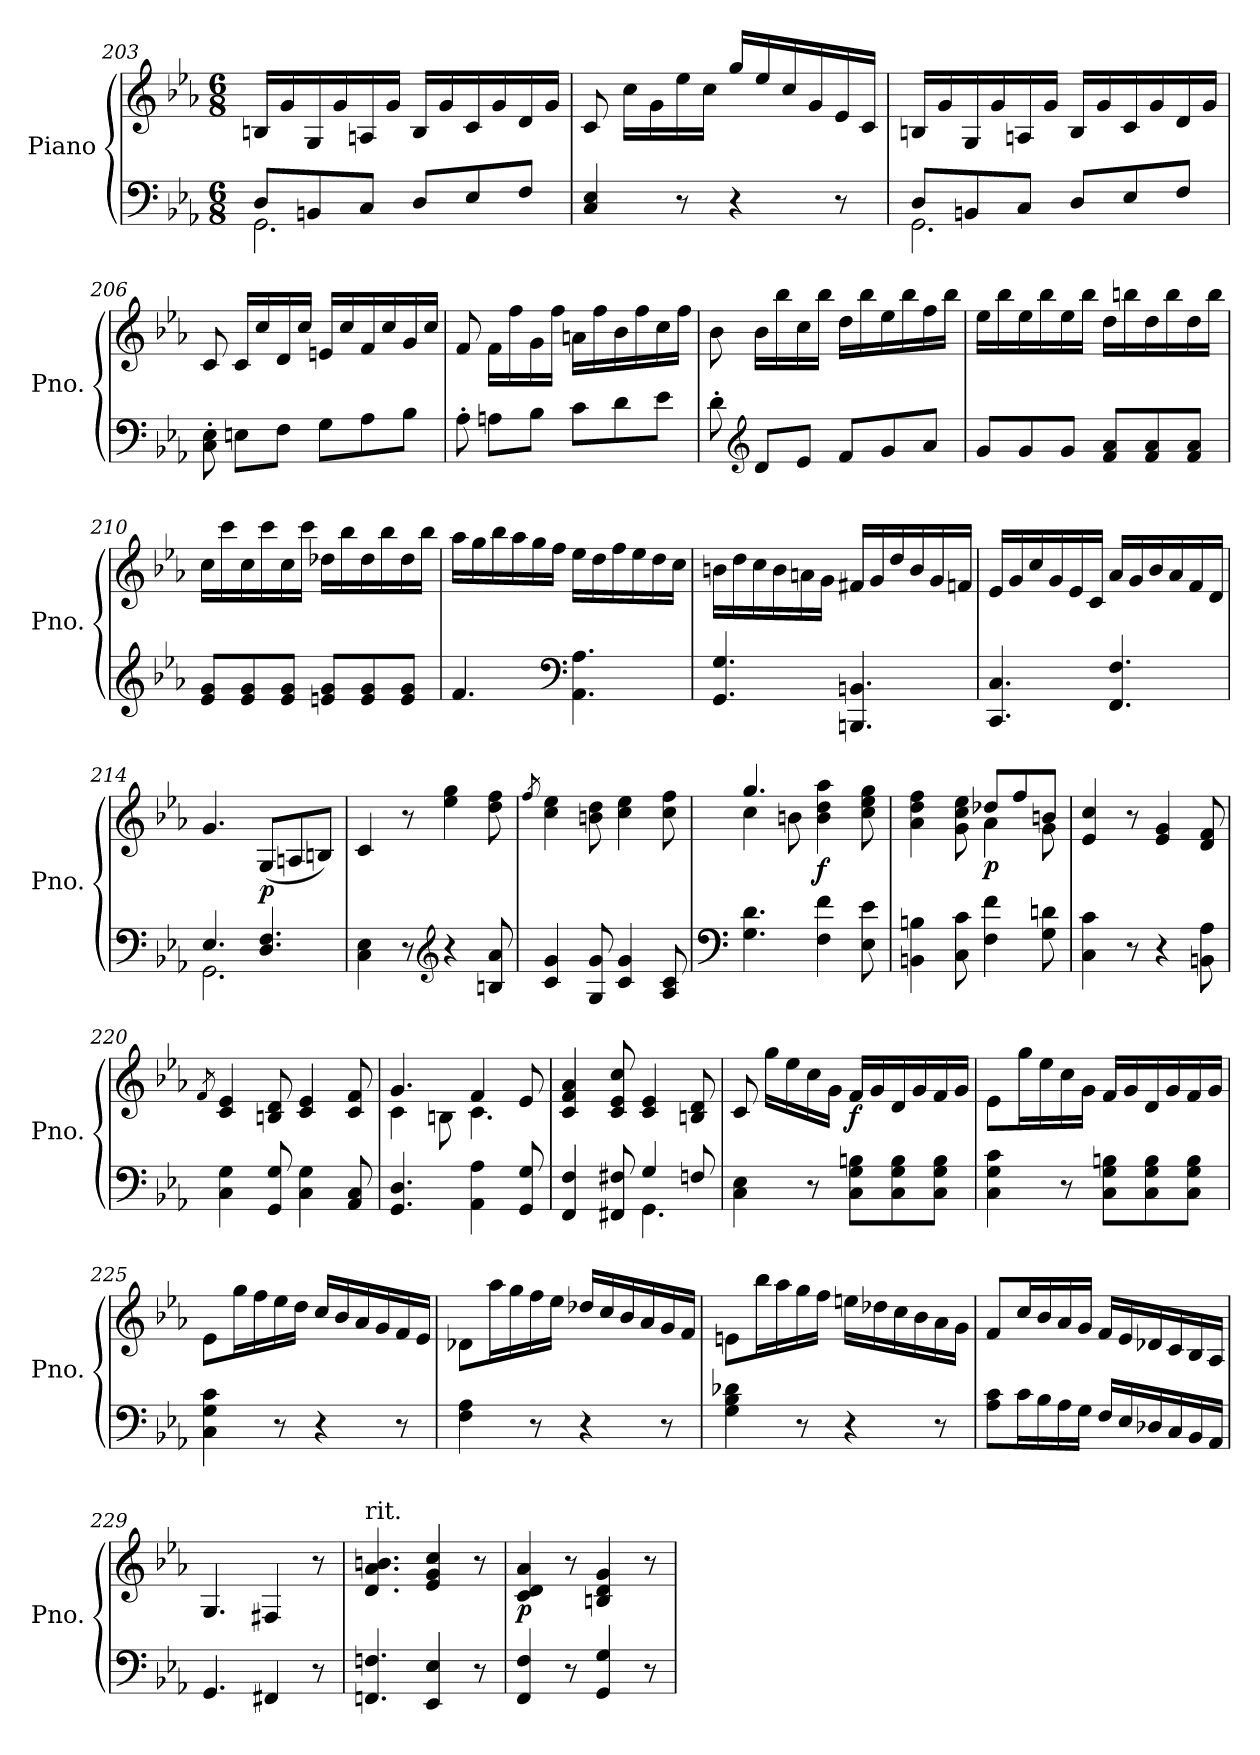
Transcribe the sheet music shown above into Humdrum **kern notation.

**kern	**kern	**dynam
*part1	*part1	*part1
*staff2	*staff1	*staff1/2
*I"Piano	*	*
*I'Pno.	*	*
!!LO:LB:g=z
*clefF4	*clefG2	*
*k[b-e-a-]	*k[b-e-a-]	*
*E-:	*E-:	*
*M6/8	*M6/8	*
=203	=203	=203
*^	*	*
8D/L	2.GG\	16Bn/LL	.
.	.	16g/	.
8BBn/	.	16G/	.
.	.	16g/	.
8C/J	.	16An/	.
.	.	16g/JJ	.
8D/L	.	16B/LL	.
.	.	16g/	.
8E-/	.	16c/	.
.	.	16g/	.
8F/J	.	16d/	.
.	.	16g/JJ	.
*v	*v	*	*
=204	=204	=204
4C/ 4E-/	8c/	.
.	16cc\LL	.
.	16g\	.
8r	16ee-\	.
.	16cc\JJ	.
4r	16gg/LL	.
.	16ee-/	.
.	16cc/	.
.	16g/	.
8r	16e-/	.
.	16c/JJ	.
=205	=205	=205
*^	*	*
8D/L	2.GG\	16Bn/LL	.
.	.	16g/	.
8BBn/	.	16G/	.
.	.	16g/	.
8C/J	.	16An/	.
.	.	16g/JJ	.
8D/L	.	16B/LL	.
.	.	16g/	.
8E-/	.	16c/	.
.	.	16g/	.
8F/J	.	16d/	.
.	.	16g/JJ	.
*v	*v	*	*
!!LO:LB:g=z
=206	=206	=206
8C\' 8E-\'	8c/	.
8En\L	16c/LL	.
.	16cc/	.
8F\J	16d/	.
.	16cc/JJ	.
8G\L	16en/LL	.
.	16cc/	.
8A-\	16f/	.
.	16cc/	.
8B-\J	16g/	.
.	16cc/JJ	.
!!LO:LB:g=z
=207	=207	=207
8A-'\	8f/	.
8An\L	16f\LL	.
.	16ff\	.
8B-\J	16g\	.
.	16ff\JJ	.
8c\L	16an\LL	.
.	16ff\	.
8d\	16b-\	.
.	16ff\	.
8e-\J	16cc\	.
.	16ff\JJ	.
=208	=208	=208
8d'\	8b-\	.
*clefG2	*	*
8d/L	16b-\LL	.
.	16bb-\	.
8e-/J	16cc\	.
.	16bb-\JJ	.
8f/L	16dd\LL	.
.	16bb-\	.
8g/	16ee-\	.
.	16bb-\	.
8a-/J	16ff\	.
.	16bb-\JJ	.
=209	=209	=209
8g/L	16ee-\LL	.
.	16bb-\	.
8g/	16ee-\	.
.	16bb-\	.
8g/J	16ee-\	.
.	16bb-\JJ	.
8f/ 8a-/L	16dd\LL	.
.	16bbn\	.
8f/ 8a-/	16dd\	.
.	16bb\	.
8f/ 8a-/J	16dd\	.
.	16bb\JJ	.
!!LO:LB:g=z
=210	=210	=210
8e-/ 8g/L	16cc\LL	.
.	16ccc\	.
8e-/ 8g/	16cc\	.
.	16ccc\	.
8e-/ 8g/J	16cc\	.
.	16ccc\JJ	.
8en/ 8g/L	16dd-X\LL	.
.	16bb-\	.
8e/ 8g/	16dd-\	.
.	16bb-\	.
8e/ 8g/J	16dd-\	.
.	16bb-\JJ	.
!!LO:PB:g=z
=211	=211	=211
4.f/	16aa-\LL	.
.	16gg\	.
.	16bb-\	.
.	16aa-\	.
.	16gg\	.
.	16ff\JJ	.
*clefF4	*	*
4.AA-\ 4.A-\	16ee-\LL	.
.	16dd\	.
.	16ff\	.
.	16ee-\	.
.	16dd\	.
.	16cc\JJ	.
=212	=212	=212
4.GG/ 4.G/	16bn\LL	.
.	16dd\	.
.	16cc\	.
.	16b\	.
.	16an\	.
.	16g\JJ	.
4.BBBn/ 4.BBn/	16f#X/LL	.
.	16g/	.
.	16dd/	.
.	16b/	.
.	16g/	.
.	16fn/JJ	.
=213	=213	=213
4.CC/ 4.C/	16e-/LL	.
.	16g/	.
.	16cc/	.
.	16g/	.
.	16e-/	.
.	16c/JJ	.
4.FF/ 4.F/	16a-/LL	.
.	16g/	.
.	16b-/	.
.	16a-/	.
.	16f/	.
.	16d/JJ	.
=214	=214	=214
*^	*	*
4.E-/	2.GG\	4.g/	.
!	!	!	!LO:DY:b
4.D/ 4.F/	.	(8G/L	p
.	.	8An/	.
.	.	8Bn/J)	.
*v	*v	*	*
!!LO:LB:g=z
=215	=215	=215
4C\ 4E-\	4c/	.
8r	8r	.
*clefG2	*	*
4r	4ee-\ 4gg\	.
8Bn/ 8a-/	8dd\ 8ff\	.
!!LO:LB:g=z
=216	=216	=216
.	8qff/	.
4c/ 4g/	4cc\ 4ee-\	.
8G/ 8g/	8bn\ 8dd\	.
4c/ 4g/	4cc\ 4ee-\	.
8A-/ 8c/	8cc\ 8ff\	.
=217	=217	=217
*clefF4	*	*
*	*^	*
4.G\ 4.d\	4.gg/	4cc\	.
.	.	8bn\	.
!	!	!	!LO:DY:b
4F\ 4f\	4b\ 4dd\ 4aa-\	4.ryy	f
8E-\ 8e-\	8cc\ 8ee-\ 8gg\	.	.
=218	=218	=218	=218
4BBn\ 4Bn\	4a-\ 4dd\ 4ff\	4.ryy	.
8C\ 8c\	8g\ 8cc\ 8ee-\	.	.
!	!	!	!LO:DY:b
4F\ 4f\	8dd-X/L	4a-\	p
.	8ff/	.	.
8G\ 8dn\	8bn/J	8g\	.
*	*v	*v	*
=219	=219	=219
4C\ 4c\	4e-/ 4cc/	.
8r	8r	.
4r	4e-/ 4g/	.
8BBn\ 8A-\	8d/ 8f/	.
=220	=220	=220
.	8qf/	.
4C\ 4G\	4c/ 4e-/	.
8GG/ 8G/	8Bn/ 8d/	.
4C\ 4G\	4c/ 4e-/	.
8AA-/ 8C/	8c/ 8f/	.
=221	=221	=221
*	*^	*
4.GG/ 4.D/	4.g/	4c\	.
.	.	8Bn\	.
4AA-\ 4A-\	4f/	4.c\	.
8GG/ 8G/	8e-/	.	.
*	*v	*v	*
!!LO:LB:g=z
=222	=222	=222
*^	*	*
4FF/ 4F/	4.ryy	4c/ 4f/ 4a-/	.
8FF#X/ 8F#X/	.	8c/ 8e-/ 8cc/	.
4G/	4.GG\	4c/ 4e-/	.
8Fn/	.	8Bn/ 8d/	.
*v	*v	*	*
!!LO:LB:g=z
=223	=223	=223
4C\ 4E-\	8c/	.
.	16gg\LL	.
.	16ee-\	.
8r	16cc\	.
.	16g\JJ	.
!	!	!LO:DY:b
8C\ 8G\ 8Bn\L	16f/LL	f
.	16g/	.
8C\ 8G\ 8B\	16d/	.
.	16g/	.
8C\ 8G\ 8B\J	16f/	.
.	16g/JJ	.
=224	=224	=224
4C\ 4G\ 4c\	8e-\L	.
.	16gg\L	.
.	16ee-\	.
8r	16cc\	.
.	16g\JJ	.
8C\ 8G\ 8Bn\L	16f/LL	.
.	16g/	.
8C\ 8G\ 8B\	16d/	.
.	16g/	.
8C\ 8G\ 8B\J	16f/	.
.	16g/JJ	.
=225	=225	=225
4C\ 4G\ 4c\	8e-\L	.
.	16gg\L	.
.	16ff\	.
8r	16ee-\	.
.	16dd\JJ	.
4r	16cc/LL	.
.	16b-/	.
.	16a-/	.
.	16g/	.
8r	16f/	.
.	16e-/JJ	.
=226	=226	=226
4F\ 4A-\	8d-X\L	.
.	16aa-\L	.
.	16gg\	.
8r	16ff\	.
.	16ee-\JJ	.
4r	16dd-X/LL	.
.	16cc/	.
.	16b-/	.
.	16a-/	.
8r	16g/	.
.	16f/JJ	.
!!LO:LB:g=z
=227	=227	=227
4G\ 4B-\ 4d-X\	8en\L	.
.	16bb-\L	.
.	16aa-\	.
8r	16gg\	.
.	16ff\JJ	.
4r	16een\LL	.
.	16dd-X\	.
.	16cc\	.
.	16b-\	.
8r	16a-\	.
.	16g\JJ	.
=228	=228	=228
8A-\ 8c\L	8f/L	.
16c\L	16cc/L	.
16B-\	16b-/	.
16A-\	16a-/	.
16G\JJ	16g/JJ	.
16F/LL	16f/LL	.
16E-/	16e-/	.
16D-X/	16d-X/	.
16C/	16c/	.
16BB-/	16B-/	.
16AA-/JJ	16A-/JJ	.
=229	=229	=229
4.GG/	4.G/	.
4FF#X/	4F#X/	.
8r	8r	.
=230	=230	=230
!	!LO:TX:a:t=rit.	!
4.FFn/ 4.Fn/	4.d/ 4.a-/ 4.bn/	.
4EE-/ 4E-/	4e-/ 4g/ 4cc/	.
8r	8r	.
=231	=231	=231
!	!	!LO:DY:b
4FF/ 4F/	4c/ 4d/ 4a-/	p
8r	8r	.
4GG/ 4G/	4Bn/ 4d/ 4g/	.
8r	8r	.
=	=	=
*-	*-	*-
